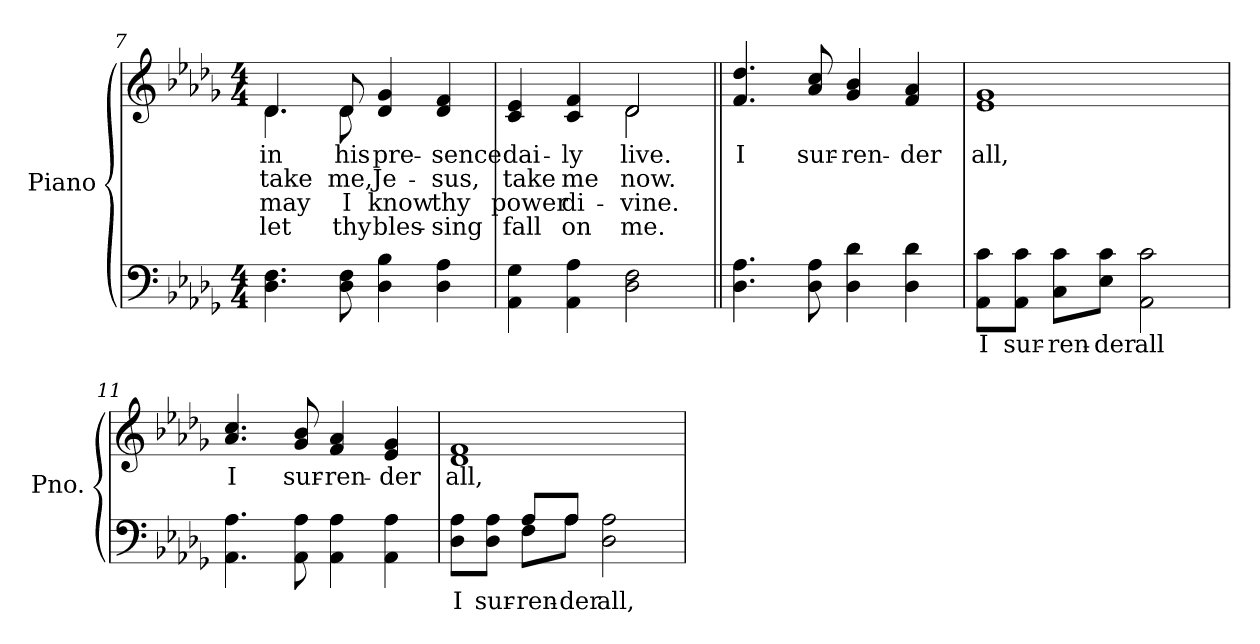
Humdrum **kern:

**kern	**text	**kern	**text	**text	**text	**text
*part2	*part2	*part1	*part1	*part1	*part1	*part1
*staff2	*staff2	*staff1	*staff1	*staff1	*staff1	*staff1
*I"Piano	*	*I"Piano	*	*	*	*
*I'Pno.	*	*I'Pno.	*	*	*	*
*clefF4	*	*clefG2	*	*	*	*
*k[b-e-a-d-g-]	*	*k[b-e-a-d-g-]	*	*	*	*
*D-:	*	*D-:	*	*	*	*
*M4/4	*	*M4/4	*	*	*	*
=7	=7	=7	=7	=7	=7	=7
!	!	!	!LO:LY:b:color=#000000	!LO:LY:b:color=#000000	!LO:LY:b:color=#000000	!LO:LY:b:color=#000000
*	*	*^	*	*	*	*
4.D-i\ 4.Fi	.	4.d-i/	4.d-i\	in	take	may	let
!	!	!	!	!LO:LY:b:color=#000000	!LO:LY:b:color=#000000	!LO:LY:b:color=#000000	!LO:LY:b:color=#000000
8D-i\ 8Fi	.	8d-i/	8d-i\	his	me,	I	thy
!	!	!	!	!LO:LY:b:color=#000000	!LO:LY:b:color=#000000	!LO:LY:b:color=#000000	!LO:LY:b:color=#000000
4D-i\ 4B-i	.	4d-i/ 4g-i	2ryy	pre-	Je-	know	bles-
!	!	!	!	!LO:LY:b:color=#000000	!LO:LY:b:color=#000000	!LO:LY:b:color=#000000	!LO:LY:b:color=#000000
4D-i\ 4A-i	.	4d-i/ 4fi	.	-sence	-sus,	-thy	sing
=8	=8	=8	=8	=8	=8	=8	=8
!	!	!	!	!LO:LY:b:color=#000000	!LO:LY:b:color=#000000	!LO:LY:b:color=#000000	!LO:LY:b:color=#000000
4AA-i\ 4G-i	.	4ci/ 4e-i	2ryy	dai-	take	power	fall
!	!	!	!	!LO:LY:b:color=#000000	!LO:LY:b:color=#000000	!LO:LY:b:color=#000000	!LO:LY:b:color=#000000
4AA-i\ 4A-i	.	4ci/ 4fi	.	-ly	me	di-	-on
!	!	!	!	!LO:LY:b:color=#000000	!LO:LY:b:color=#000000	!LO:LY:b:color=#000000	!LO:LY:b:color=#000000
2D-i\ 2Fi	.	2d-i/	2d-i\	live.	now.	vine.	me.
*	*	*v	*v	*	*	*	*
!!LO:LB:g=z
=9||	=9||	=9||	=9||	=9||	=9||	=9||
*	*	*^	*	*	*	*
!	!	!LO:TX:a:i:t=Refrain	!	!	!	!	!
!	!	!	!	!LO:LY:b:color=#000000	!	!	!
*	*	*v	*v	*	*	*	*
4.D-i\ 4.A-i	.	4.fi/ 4.dd-i	I	.	.	.
!	!	!	!LO:LY:b:color=#000000	!	!	!
8D-i\ 8A-i	.	8a-i/ 8cci	sur-	.	.	.
!	!	!	!LO:LY:b:color=#000000	!	!	!
4D-i\ 4d-i	.	4g-i/ 4b-i	-ren-	.	.	.
!	!	!	!LO:LY:b:color=#000000	!	!	!
4D-i\ 4d-i	.	4fi/ 4a-i	-der	.	.	.
=10	=10	=10	=10	=10	=10	=10
!	!LO:LY:a:color=#000000	!	!	!	!	!
!	!	!	!LO:LY:b:color=#000000	!	!	!
8AA-i\ 8ci\L	I	1e-i 1g-i	all,	.	.	.
!	!LO:LY:a:color=#000000	!	!	!	!	!
8AA-i\ 8ci\J	sur-	.	.	.	.	.
!	!LO:LY:a:color=#000000	!	!	!	!	!
8Ci\ 8ci\L	-ren-	.	.	.	.	.
!	!LO:LY:a:color=#000000	!	!	!	!	!
8E-i\ 8ci\J	-der	.	.	.	.	.
!	!LO:LY:a:color=#000000	!	!	!	!	!
2AA-i\ 2ci	all	.	.	.	.	.
=11	=11	=11	=11	=11	=11	=11
!	!	!	!LO:LY:b:color=#000000	!	!	!
4.AA-i\ 4.A-i	.	4.a-i/ 4.cci	I	.	.	.
!	!	!	!LO:LY:b:color=#000000	!	!	!
8AA-i\ 8A-i	.	8g-i/ 8b-i	sur-	.	.	.
!	!	!	!LO:LY:b:color=#000000	!	!	!
4AA-i\ 4A-i	.	4fi/ 4a-i	-ren-	.	.	.
!	!	!	!LO:LY:b:color=#000000	!	!	!
4AA-i\ 4A-i	.	4e-i/ 4g-i	-der	.	.	.
=12	=12	=12	=12	=12	=12	=12
!	!LO:LY:a:color=#000000	!	!	!	!	!
*^	*	*	*	*	*	*
!	!	!	!	!LO:LY:b:color=#000000	!	!	!
8D-i\ 8A-i\L	4ryy	I	1d-i 1fi	all,	.	.	.
!	!	!LO:LY:a:color=#000000	!	!	!	!	!
8D-i\ 8A-i\J	.	sur-	.	.	.	.	.
!	!	!LO:LY:a:color=#000000	!	!	!	!	!
8A-i/L	8Fi\L	-ren-	.	.	.	.	.
!	!	!LO:LY:a:color=#000000	!	!	!	!	!
8A-i/J	8A-i\J	-der	.	.	.	.	.
!	!	!LO:LY:a:color=#000000	!	!	!	!	!
2D-i\ 2A-i	2ryy	all,	.	.	.	.	.
*v	*v	*	*	*	*	*	*
=	=	=	=	=	=	=
*-	*-	*-	*-	*-	*-	*-
